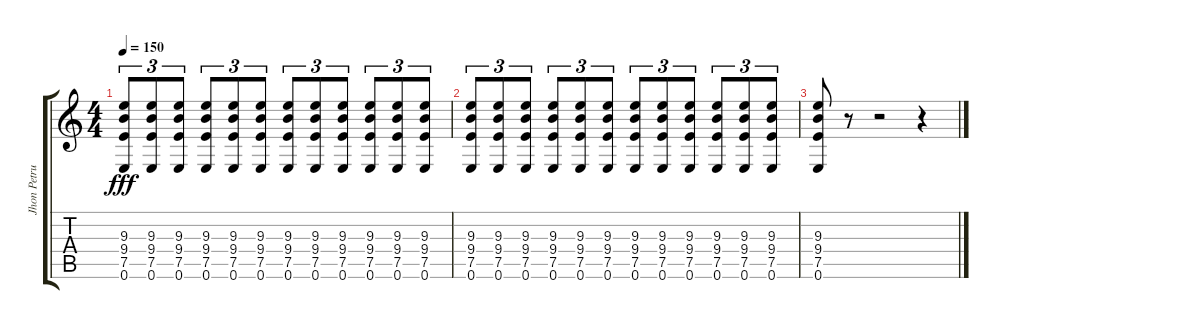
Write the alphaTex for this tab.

\track ("Jhon Petrucci" "Jhon Petru") {instrument distortionguitar}
\staff {score tabs}
\tuning (E4 B3 G3 D3 A2 E2) {hide}
\ts (4 4)
\tempo 150
\clef g2
\ks c
(9.3 9.4 7.5 0.6).8{tu (3 2) dy fff} (9.3 9.4 7.5 0.6).8{tu (3 2)} (9.3 9.4 7.5 0.6).8{tu (3 2)} (9.3 9.4 7.5 0.6).8{tu (3 2)} (9.3 9.4 7.5 0.6).8{tu (3 2)} (9.3 9.4 7.5 0.6).8{tu (3 2)} (9.3 9.4 7.5 0.6).8{tu (3 2)} (9.3 9.4 7.5 0.6).8{tu (3 2)} (9.3 9.4 7.5 0.6).8{tu (3 2)} (9.3 9.4 7.5 0.6).8{tu (3 2)} (9.3 9.4 7.5 0.6).8{tu (3 2)} (9.3 9.4 7.5 0.6).8{tu (3 2)} |
(9.3 9.4 7.5 0.6).8{tu (3 2)} (9.3 9.4 7.5 0.6).8{tu (3 2)} (9.3 9.4 7.5 0.6).8{tu (3 2)} (9.3 9.4 7.5 0.6).8{tu (3 2)} (9.3 9.4 7.5 0.6).8{tu (3 2)} (9.3 9.4 7.5 0.6).8{tu (3 2)} (9.3 9.4 7.5 0.6).8{tu (3 2)} (9.3 9.4 7.5 0.6).8{tu (3 2)} (9.3 9.4 7.5 0.6).8{tu (3 2)} (9.3 9.4 7.5 0.6).8{tu (3 2)} (9.3 9.4 7.5 0.6).8{tu (3 2)} (9.3 9.4 7.5 0.6).8{tu (3 2)} |
(9.3 9.4 7.5 0.6).8 r.8 r.2 r.4
